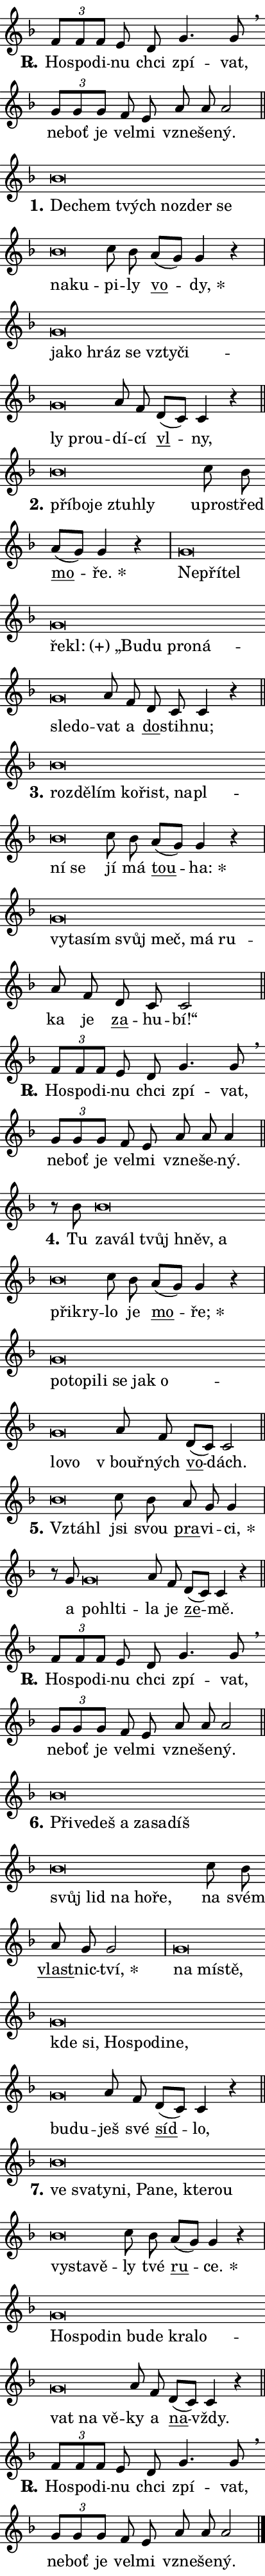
\version "2.22.1"
\header { tagline = "" }
\paper {
  indent = 0\cm
  top-margin = 0\cm
  right-margin = 0\cm
  bottom-margin = 0\cm
  left-margin = 0\cm
  paper-width = 7\cm
  page-breaking = #ly:one-page-breaking
  system-system-spacing.basic-distance = #11
  score-system-spacing.basic-distance = #11
  ragged-last = ##f
}


%% Author: Thomas Morley
%% https://lists.gnu.org/archive/html/lilypond-user/2020-05/msg00002.html
#(define (line-position grob)
"Returns position of @var[grob} in current system:
   @code{'start}, if at first time-step
   @code{'end}, if at last time-step
   @code{'middle} otherwise
"
  (let* ((col (ly:item-get-column grob))
         (ln (ly:grob-object col 'left-neighbor))
         (rn (ly:grob-object col 'right-neighbor))
         (col-to-check-left (if (ly:grob? ln) ln col))
         (col-to-check-right (if (ly:grob? rn) rn col))
         (break-dir-left
           (and
             (ly:grob-property col-to-check-left 'non-musical #f)
             (ly:item-break-dir col-to-check-left)))
         (break-dir-right
           (and
             (ly:grob-property col-to-check-right 'non-musical #f)
             (ly:item-break-dir col-to-check-right))))
        (cond ((eqv? 1 break-dir-left) 'start)
              ((eqv? -1 break-dir-right) 'end)
              (else 'middle))))

#(define (tranparent-at-line-position vctor)
  (lambda (grob)
  "Relying on @code{line-position} select the relevant enry from @var{vctor}.
Used to determine transparency,"
    (case (line-position grob)
      ((end) (not (vector-ref vctor 0)))
      ((middle) (not (vector-ref vctor 1)))
      ((start) (not (vector-ref vctor 2))))))

noteHeadBreakVisibility =
#(define-music-function (break-visibility)(vector?)
"Makes @code{NoteHead}s transparent relying on @var{break-visibility}"
#{
  \override NoteHead.transparent =
    #(tranparent-at-line-position break-visibility)
#})

#(define delete-ledgers-for-transparent-note-heads
  (lambda (grob)
    "Reads whether a @code{NoteHead} is transparent.
If so this @code{NoteHead} is removed from @code{'note-heads} from
@var{grob}, which is supposed to be @code{LedgerLineSpanner}.
As a result ledgers are not printed for this @code{NoteHead}"
    (let* ((nhds-array (ly:grob-object grob 'note-heads))
           (nhds-list
             (if (ly:grob-array? nhds-array)
                 (ly:grob-array->list nhds-array)
                 '()))
           ;; Relies on the transparent-property being done before
           ;; Staff.LedgerLineSpanner.after-line-breaking is executed.
           ;; This is fragile ...
           (to-keep
             (remove
               (lambda (nhd)
                 (ly:grob-property nhd 'transparent #f))
               nhds-list)))
      ;; TODO find a better method to iterate over grob-arrays, similiar
      ;; to filter/remove etc for lists
      ;; For now rebuilt from scratch
      (set! (ly:grob-object grob 'note-heads)  '())
      (for-each
        (lambda (nhd)
          (ly:pointer-group-interface::add-grob grob 'note-heads nhd))
        to-keep))))

hideNotes = {
  \noteHeadBreakVisibility #begin-of-line-visible
}
unHideNotes = {
  \noteHeadBreakVisibility #all-visible
}

% work-around for resetting accidentals
% https://lilypond.org/doc/v2.23/Documentation/notation/displaying-rhythms#unmetered-music
cadenzaMeasure = {
  \cadenzaOff
  \partial 1024 s1024
  \cadenzaOn
}

#(define-markup-command (accent layout props text) (markup?)
  "Underline accented syllable"
  (interpret-markup layout props
    #{\markup \override #'(offset . 4.3) \underline { #text }#}))

responsum = \markup \concat {
  "R" \hspace #-1.05 \path #0.1 #'((moveto 0 0.07) (lineto 0.9 0.8)) \hspace #0.05 "."
}

\layout {
    \context {
        \Staff
        \remove "Time_signature_engraver"
        \override LedgerLineSpanner.after-line-breaking = #delete-ledgers-for-transparent-note-heads
    }
    \context {
        \Voice {
            \override NoteHead.output-attributes = #'((class . "notehead"))
            \override Hairpin.height = #0.55
        }
    }
    \context {
        \Lyrics {
            \override StanzaNumber.output-attributes = #'((class . "stanzanumber"))
            \override LyricSpace.minimum-distance = #0.9
            \override LyricText.font-name = #"TeX Gyre Schola"
            \override LyricText.font-size = 1
            \override StanzaNumber.font-name = #"TeX Gyre Schola Bold"
            \override StanzaNumber.font-size = 1
        }
    }
}

% magnetic-lyrics.ily
%
%   written by
%     Jean Abou Samra <jean@abou-samra.fr>
%     Werner Lemberg <wl@gnu.org>
%
%   adapted by
%     Jiri Hon <jiri.hon@gmail.com>
%
% Version 2022-Apr-15

% https://www.mail-archive.com/lilypond-user@gnu.org/msg149350.html

#(define (Left_hyphen_pointer_engraver context)
   "Collect syllable-hyphen-syllable occurrences in lyrics and store
them in properties.  This engraver only looks to the left.  For
example, if the lyrics input is @code{foo -- bar}, it does the
following.

@itemize @bullet
@item
Set the @code{text} property of the @code{LyricHyphen} grob between
@q{foo} and @q{bar} to @code{foo}.

@item
Set the @code{left-hyphen} property of the @code{LyricText} grob with
text @q{foo} to the @code{LyricHyphen} grob between @q{foo} and
@q{bar}.
@end itemize

Use this auxiliary engraver in combination with the
@code{lyric-@/text::@/apply-@/magnetic-@/offset!} hook."
   (let ((hyphen #f)
         (text #f))
     (make-engraver
      (acknowledgers
       ((lyric-syllable-interface engraver grob source-engraver)
        (set! text grob)))
      (end-acknowledgers
       ((lyric-hyphen-interface engraver grob source-engraver)
        ;(when (not (grob::has-interface grob 'lyric-space-interface))
          (set! hyphen grob)));)
      ((stop-translation-timestep engraver)
       (when (and text hyphen)
         (ly:grob-set-object! text 'left-hyphen hyphen))
       (set! text #f)
       (set! hyphen #f)))))

#(define (lyric-text::apply-magnetic-offset! grob)
   "If the space between two syllables is less than the value in
property @code{LyricText@/.details@/.squash-threshold}, move the right
syllable to the left so that it gets concatenated with the left
syllable.

Use this function as a hook for
@code{LyricText@/.after-@/line-@/breaking} if the
@code{Left_@/hyphen_@/pointer_@/engraver} is active."
   (let ((hyphen (ly:grob-object grob 'left-hyphen #f)))
     (when hyphen
       (let ((left-text (ly:spanner-bound hyphen LEFT)))
         (when (grob::has-interface left-text 'lyric-syllable-interface)
           (let* ((common (ly:grob-common-refpoint grob left-text X))
                  (this-x-ext (ly:grob-extent grob common X))
                  (left-x-ext
                   (begin
                     ;; Trigger magnetism for left-text.
                     (ly:grob-property left-text 'after-line-breaking)
                     (ly:grob-extent left-text common X)))
                  ;; `delta` is the gap width between two syllables.
                  (delta (- (interval-start this-x-ext)
                            (interval-end left-x-ext)))
                  (details (ly:grob-property grob 'details))
                  (threshold (assoc-get 'squash-threshold details 0.2)))
             (when (< delta threshold)
               (let* (;; We have to manipulate the input text so that
                      ;; ligatures crossing syllable boundaries are not
                      ;; disabled.  For languages based on the Latin
                      ;; script this is essentially a beautification.
                      ;; However, for non-Western scripts it can be a
                      ;; necessity.
                      (lt (ly:grob-property left-text 'text))
                      (rt (ly:grob-property grob 'text))
                      (is-space (grob::has-interface hyphen 'lyric-space-interface))
                      (space (if is-space " " ""))
                      (space-markup (grob-interpret-markup grob " "))
                      (space-size (interval-length (ly:stencil-extent space-markup X)))
                      (extra-delta (if is-space space-size 0))
                      ;; Append new syllable.
                      (ltrt-space (if (and (string? lt) (string? rt))
                                (string-append lt space rt)
                                (make-concat-markup (list lt space rt))))
                      ;; Right-align `ltrt` to the right side.
                      (ltrt-space-markup (grob-interpret-markup
                               grob
                               (make-translate-markup
                                (cons (interval-length this-x-ext) 0)
                                (make-right-align-markup ltrt-space)))))
                 (begin
                   ;; Don't print `left-text`.
                   (ly:grob-set-property! left-text 'stencil #f)
                   ;; Set text and stencil (which holds all collected
                   ;; syllables so far) and shift it to the left.
                   (ly:grob-set-property! grob 'text ltrt-space)
                   (ly:grob-set-property! grob 'stencil ltrt-space-markup)
                   (ly:grob-translate-axis! grob (- (- delta extra-delta)) X))))))))))


#(define (lyric-hyphen::displace-bounds-first grob)
   ;; Make very sure this callback isn't triggered too early.
   (let ((left (ly:spanner-bound grob LEFT))
         (right (ly:spanner-bound grob RIGHT)))
     (ly:grob-property left 'after-line-breaking)
     (ly:grob-property right 'after-line-breaking)
     (ly:lyric-hyphen::print grob)))

squashThreshold = #0.4

\layout {
  \context {
    \Lyrics
    \consists #Left_hyphen_pointer_engraver
    \override LyricText.after-line-breaking =
      #lyric-text::apply-magnetic-offset!
    \override LyricHyphen.stencil = #lyric-hyphen::displace-bounds-first
    \override LyricText.details.squash-threshold = \squashThreshold
    \override LyricHyphen.minimum-distance = 0
    \override LyricHyphen.minimum-length = \squashThreshold
  }
}

squash = \override LyricText.details.squash-threshold = 9999
unSquash = \override LyricText.details.squash-threshold = \squashThreshold

left = \override LyricText.self-alignment-X = #LEFT
unLeft = \revert LyricText.self-alignment-X

starOffset = #(lambda (grob) 
                (let ((x_offset (ly:self-alignment-interface::aligned-on-x-parent grob)))
                  (if (= x_offset 0) 0 (+ x_offset 1.2))))

star = #(define-music-function (syllable)(string?)
"Append star separator at the end of a syllable"
#{
  \once \override LyricText.X-offset = #starOffset
  \lyricmode { \markup {
    #syllable
    \override #'((font-name . "TeX Gyre Schola Bold")) \hspace #0.2 \lower #0.65 \larger "*"
  } }
#})

starAccent = #(define-music-function (syllable)(string?)
"Append star separator at the end of a syllable and make accent"
#{
  \once \override LyricText.X-offset = #starOffset
  \lyricmode { \markup {
    \accent #syllable
    \override #'((font-name . "TeX Gyre Schola Bold")) \hspace #0.2 \lower #0.65 \larger "*"
  } }
#})

breath = #(define-music-function (syllable)(string?)
"Append breathing indicator at the end of a syllable"
#{
  \lyricmode { \markup { #syllable "+" } }
#})

optionalBreath = #(define-music-function (syllable)(string?)
"Append optional breathing indicator at the end of a syllable"
#{
  \lyricmode { \markup { #syllable "(+)" } }
#})


\score {
    <<
        \new Voice = "melody" { \cadenzaOn \key f \major \relative { \tuplet 3/2 { f'8[ f f] } e d g4. g8 \breathe \bar "" \tuplet 3/2 { g[ g g] } \bar "" f e \bar "" a a a2 \cadenzaMeasure \bar "||" \break }
\relative { bes'\breve*1/16 \hideNotes \breve*1/16 \bar "" \breve*1/16 \bar "" \breve*1/16 \bar "" \breve*1/16 \bar "" \breve*1/16 \bar "" \breve*1/16 \breve*1/16 \bar "" \unHideNotes c8 bes \bar "" a[( g)] g4 r \cadenzaMeasure \bar "|" g\breve*1/16 \hideNotes \breve*1/16 \bar "" \breve*1/16 \bar "" \breve*1/16 \bar "" \breve*1/16 \bar "" \breve*1/16 \bar "" \breve*1/16 \breve*1/16 \bar "" \unHideNotes a8 f \bar "" d[( c)] c4 r \cadenzaMeasure \bar "||" \break }
\relative { bes'\breve*1/16 \hideNotes \breve*1/16 \bar "" \breve*1/16 \bar "" \breve*1/16 \breve*1/16 \bar "" \unHideNotes c8 bes \bar "" a[( g)] g4 r \cadenzaMeasure \bar "|" g\breve*1/16 \hideNotes \breve*1/16 \bar "" \breve*1/16 \bar "" \breve*1/16 \bar "" \breve*1/16 \bar "" \breve*1/16 \bar "" \breve*1/16 \bar "" \breve*1/16 \bar "" \breve*1/16 \bar "" \breve*1/16 \breve*1/16 \bar "" \unHideNotes a8 f \bar "" d c c4 r \cadenzaMeasure \bar "||" \break }
\relative { bes'\breve*1/16 \hideNotes \breve*1/16 \bar "" \breve*1/16 \bar "" \breve*1/16 \bar "" \breve*1/16 \bar "" \breve*1/16 \bar "" \breve*1/16 \bar "" \breve*1/16 \breve*1/16 \bar "" \unHideNotes c8 bes \bar "" a[( g)] g4 r \cadenzaMeasure \bar "|" g\breve*1/16 \hideNotes \breve*1/16 \bar "" \breve*1/16 \bar "" \breve*1/16 \bar "" \breve*1/16 \bar "" \breve*1/16 \breve*1/16 \bar "" \unHideNotes a8 f \bar "" d c c2 \cadenzaMeasure \bar "||" \break }
\relative { \tuplet 3/2 { f'8[ f f] } e d g4. g8 \breathe \bar "" \tuplet 3/2 { g[ g g] } \bar "" f e \bar "" a a a4 \cadenzaMeasure \bar "||" \break }
\relative { r8 bes'8 bes\breve*1/16 \hideNotes \breve*1/16 \bar "" \breve*1/16 \bar "" \breve*1/16 \bar "" \breve*1/16 \bar "" \breve*1/16 \breve*1/16 \bar "" \unHideNotes c8 bes \bar "" a[( g)] g4 r \cadenzaMeasure \bar "|" g\breve*1/16 \hideNotes \breve*1/16 \bar "" \breve*1/16 \bar "" \breve*1/16 \bar "" \breve*1/16 \bar "" \breve*1/16 \bar "" \breve*1/16 \bar "" \breve*1/16 \breve*1/16 \bar "" \unHideNotes a8 f \bar "" d[( c)] c2 \cadenzaMeasure \bar "||" \break }
\relative { bes'\breve*1/16 \hideNotes \breve*1/16 \bar "" \unHideNotes c8 bes \bar "" a g g4 \cadenzaMeasure \bar "|" r8 g8 g\breve*1/16 \hideNotes \breve*1/16 \breve*1/16 \bar "" \unHideNotes a8 f \bar "" d[( c)] c4 r \cadenzaMeasure \bar "||" \break }
\relative { \tuplet 3/2 { f'8[ f f] } e d g4. g8 \breathe \bar "" \tuplet 3/2 { g[ g g] } \bar "" f e \bar "" a a a2 \cadenzaMeasure \bar "||" \break }
\relative { bes'\breve*1/16 \hideNotes \breve*1/16 \bar "" \breve*1/16 \bar "" \breve*1/16 \bar "" \breve*1/16 \bar "" \breve*1/16 \bar "" \breve*1/16 \bar "" \breve*1/16 \bar "" \breve*1/16 \bar "" \breve*1/16 \bar "" \breve*1/16 \breve*1/16 \bar "" \unHideNotes c8 bes \bar "" a g g2 \cadenzaMeasure \bar "|" g\breve*1/16 \hideNotes \breve*1/16 \bar "" \breve*1/16 \bar "" \breve*1/16 \bar "" \breve*1/16 \bar "" \breve*1/16 \bar "" \breve*1/16 \bar "" \breve*1/16 \bar "" \breve*1/16 \bar "" \breve*1/16 \breve*1/16 \bar "" \unHideNotes a8 f \bar "" d[( c)] c4 r \cadenzaMeasure \bar "||" \break }
\relative { bes'\breve*1/16 \hideNotes \breve*1/16 \bar "" \breve*1/16 \bar "" \breve*1/16 \bar "" \breve*1/16 \bar "" \breve*1/16 \bar "" \breve*1/16 \bar "" \breve*1/16 \bar "" \breve*1/16 \bar "" \breve*1/16 \breve*1/16 \bar "" \unHideNotes c8 bes \bar "" a[( g)] g4 r \cadenzaMeasure \bar "|" g\breve*1/16 \hideNotes \breve*1/16 \bar "" \breve*1/16 \bar "" \breve*1/16 \bar "" \breve*1/16 \bar "" \breve*1/16 \bar "" \breve*1/16 \bar "" \breve*1/16 \bar "" \breve*1/16 \breve*1/16 \bar "" \unHideNotes a8 f \bar "" d[( c)] c4 r \cadenzaMeasure \bar "||" \break }
\relative { \tuplet 3/2 { f'8[ f f] } e d g4. g8 \breathe \bar "" \tuplet 3/2 { g[ g g] } \bar "" f e \bar "" a a a2 \cadenzaMeasure \bar "||" \break } \bar "|." }
        \new Lyrics \lyricsto "melody" { \lyricmode { \set stanza = \responsum
Ho -- spo -- di -- nu chci zpí -- vat, ne -- boť je vel -- mi vzne -- še -- ný.
\set stanza = "1."
\left De -- \squash chem tvých no -- zder se na -- ku -- \unLeft \unSquash pi -- ly \markup \accent vo -- \star dy, \left ja -- \squash ko hráz se vzty -- či -- ly prou -- \unLeft \unSquash dí -- cí \markup \accent vl -- ny,
\set stanza = "2."
\left pří -- \squash bo -- je ztuh -- ly \unLeft \unSquash upro -- střed \markup \accent mo -- \star ře. \left Ne -- \squash pří -- tel ře -- \optionalBreath kl: „Bu -- du pro -- ná -- sle -- do -- \unLeft \unSquash vat a \markup \accent do -- stih -- nu;
\set stanza = "3."
\left roz -- \squash dě -- lím ko -- řist, na -- pl -- ní se \unLeft \unSquash jí má \markup \accent tou -- \star ha: \left vy -- \squash ta -- sím svůj meč, má ru -- \unLeft \unSquash ka je \markup \accent za -- hu -- bí!“
\set stanza = \responsum
Ho -- spo -- di -- nu chci zpí -- vat, ne -- boť je vel -- mi vzne -- še -- ný.
\set stanza = "4."
Tu \left za -- \squash vál tvůj hněv, a při -- kry -- \unLeft \unSquash lo je \markup \accent mo -- \star ře; \left po -- \squash to -- pi -- li se jak o -- lo -- vo \unLeft \unSquash "v bouř" -- ných \markup \accent vo -- dách.
\set stanza = "5."
\left Vztá -- \squash hl \unLeft \unSquash jsi svou \markup \accent pra -- vi -- \star ci, a \left po -- \squash hl -- ti -- \unLeft \unSquash la je \markup \accent ze -- mě.
\set stanza = \responsum
Ho -- spo -- di -- nu chci zpí -- vat, ne -- boť je vel -- mi vzne -- še -- ný.
\set stanza = "6."
\left Při -- \squash ve -- deš a za -- sa -- díš svůj lid na ho -- ře, \unLeft \unSquash na svém \markup \accent vlast -- nic -- \star tví, \left na \squash mí -- stě, kde si, Ho -- spo -- di -- ne, bu -- du -- \unLeft \unSquash ješ své \markup \accent síd -- lo,
\set stanza = "7."
\left ve \squash sva -- ty -- ni, Pa -- ne, kte -- rou vy -- sta -- vě -- \unLeft \unSquash ly tvé \markup \accent ru -- \star ce. \left Ho -- \squash spo -- din bu -- de kra -- lo -- vat na vě -- \unLeft \unSquash ky a \markup \accent na -- vždy.
\set stanza = \responsum
Ho -- spo -- di -- nu chci zpí -- vat, ne -- boť je vel -- mi vzne -- še -- ný. } }
    >>
    \layout {}
}
